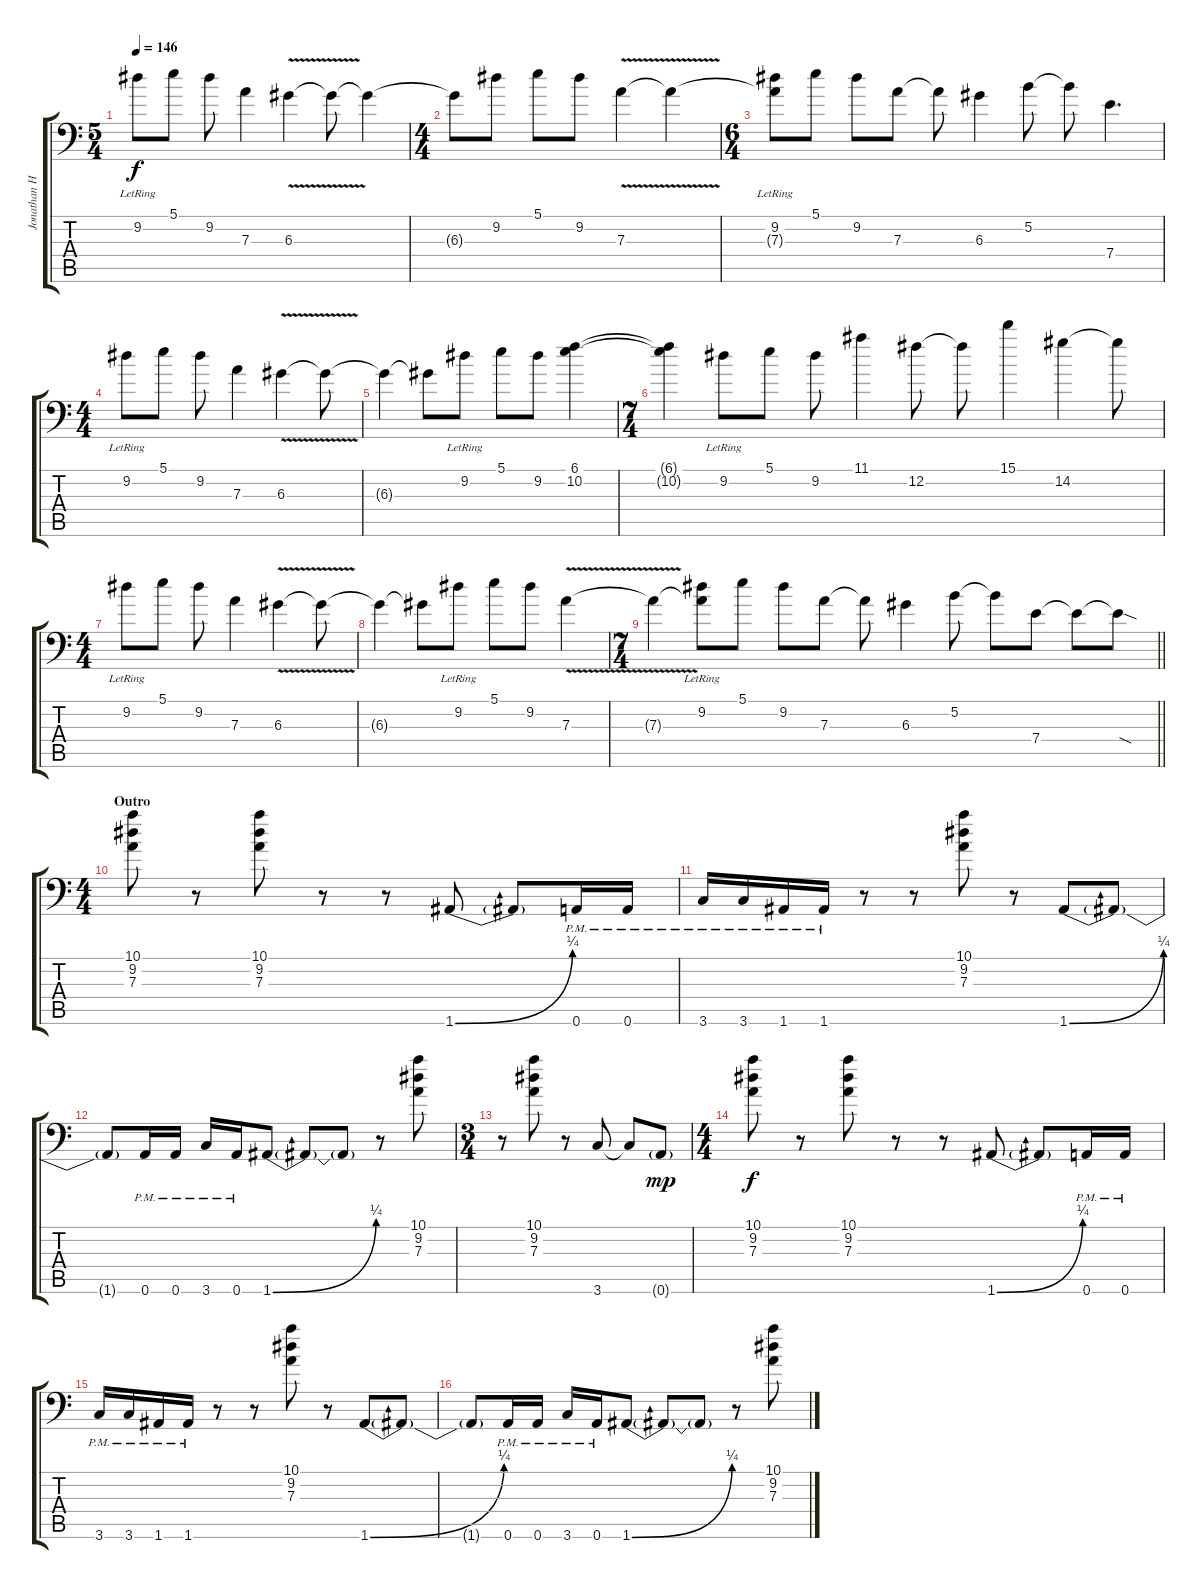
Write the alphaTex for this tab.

\track ("Jonathan Heuer" "Jonathan H") {instrument overdrivenguitar}
\staff {score tabs}
\tuning (B3 Gb3 D3 A2 E2 A1) {hide}
\ts (5 4)
\tempo 146
\clef f4
\ks c
9.2{lr}.8{dy f} 5.1.8 9.2.8 7.3.4 6.3{v}.4 6.3{t}.8 6.3{t}.4 |
\ts (4 4)
6.3{t}.8 9.2.8 5.1.8 9.2.8 7.3{v}.4 7.3{t}.4 |
\ts (6 4)
(9.2{lr} 7.3{t}).8 5.1.8 9.2.8 7.3.8 7.3{t}.8 6.3.4 5.2.8 5.2{t}.8 7.4.4{d} |
\ts (4 4)
9.2{lr}.8 5.1.8 9.2.8 7.3.4 6.3{v}.4 6.3{t}.8 |
6.3{t}.4 6.3{t}.8 9.2{lr}.8 5.1.8 9.2.8 (6.1 10.2).4 |
\ts (7 4)
(6.1{t} 10.2{t}).4 9.2{lr}.8 5.1.8 9.2.8 11.1.4 12.2.8 12.2{t}.8 15.1.4 14.2.4 14.2{t}.8 |
\ts (4 4)
9.2{lr}.8 5.1.8 9.2.8 7.3.4 6.3{v}.4 6.3{t}.8 |
6.3{t}.4 6.3{t}.8 9.2{lr}.8 5.1.8 9.2.8 7.3{v}.4 |
\ts (7 4)
\barLineRight lightlight
7.3{t}.4 (9.2{lr} 7.3{t}).8 5.1.8 9.2.8 7.3.8 7.3{t}.8 6.3.4 5.2.8 5.2{t}.8 7.4.8 7.4{t}.8 7.4{sod t}.8 |
\ts (4 4)
\section ("" "Outro")
(10.1 9.2 7.3).8 r.8 (10.1 9.2 7.3).8 r.8 r.8 1.6{be (bend 0 0 60 1)}.8 1.6{t}.8 0.6{pm}.16 0.6{pm}.16 |
3.6{pm}.16 3.6{pm}.16 1.6{pm}.16 1.6{pm}.16 r.8 r.8 (10.1 9.2 7.3).8 r.8 1.6{be (bend 0 0 60 1)}.8 1.6{t}.8 |
1.6{t}.8 0.6{pm}.16 0.6{pm}.16 3.6{pm}.16 0.6{pm}.16 1.6{be (bend 0 0 60 1)}.8 1.6{t}.8 1.6{t}.8 r.8 (10.1 9.2 7.3).8 |
\ts (3 4)
r.8 (10.1 9.2 7.3).8 r.8 3.6.8 3.6{t}.8 0.6{g}.8{dy mp} |
\ts (4 4)
(10.1 9.2 7.3).8{dy f} r.8 (10.1 9.2 7.3).8 r.8 r.8 1.6{be (bend 0 0 60 1)}.8 1.6{t}.8 0.6{pm}.16 0.6{pm}.16 |
3.6{pm}.16 3.6{pm}.16 1.6{pm}.16 1.6{pm}.16 r.8 r.8 (10.1 9.2 7.3).8 r.8 1.6{be (bend 0 0 60 1)}.8 1.6{t}.8 |
1.6{t}.8 0.6{pm}.16 0.6{pm}.16 3.6{pm}.16 0.6{pm}.16 1.6{be (bend 0 0 60 1)}.8 1.6{t}.8 1.6{t}.8 r.8 (10.1 9.2 7.3).8
